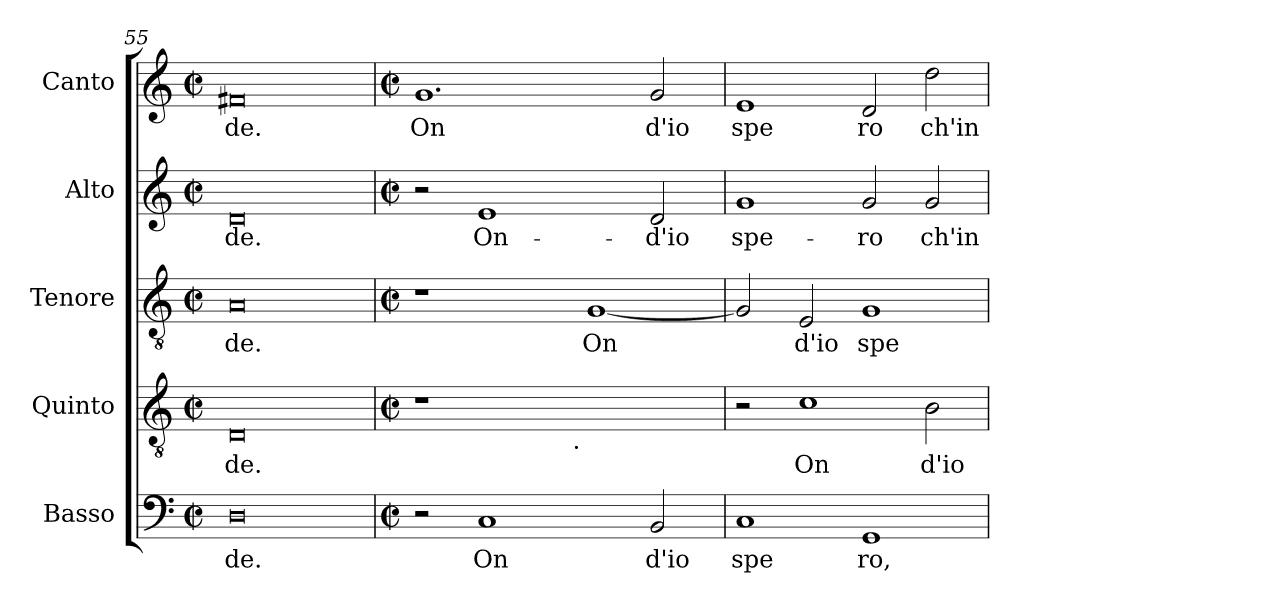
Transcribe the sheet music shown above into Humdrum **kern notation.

**kern	**text	**kern	**text	**kern	**text	**kern	**text	**kern	**text
*part5	*part5	*part4	*part4	*part3	*part3	*part2	*part2	*part1	*part1
*staff5	*staff5	*staff4	*staff4	*staff3	*staff3	*staff2	*staff2	*staff1	*staff1
*I"Basso	*	*I"Quinto	*	*I"Tenore	*	*I"Alto	*	*I"Canto	*
*clefF4	*	*clefGv2	*	*clefGv2	*	*clefG2	*	*clefG2	*
*k[]	*	*k[]	*	*k[]	*	*k[]	*	*k[]	*
*C:	*	*C:	*	*C:	*	*C:	*	*C:	*
*M2/2	*	*M2/2	*	*M2/2	*	*M2/2	*	*M2/2	*
*met(c|)	*	*met(c|)	*	*met(c|)	*	*met(c|)	*	*met(c|)	*
=55	=55	=55	=55	=55	=55	=55	=55	=55	=55
!	!LO:LY:b:cj	!	!LO:LY:b:cj	!	!LO:LY:b:cj	!	!LO:LY:b:cj	!	!LO:LY:b:cj
0D	de.	0D	de.	0A	-de.	0d	-de.	0f#X	de.
!!LO:PB:g=z
=56!	=56!	=56!	=56!	=56!	=56!	=56!	=56!	=56!	=56!
*M2/2	*	*M2/2	*	*M2/2	*	*M2/2	*	*M2/2	*
*met(c|)	*	*met(c|)	*	*met(c|)	*	*met(c|)	*	*met(c|)	*
!	!	!	!	!	!	!	!	!	!LO:LY:b:cj
*	*	*^	*	*	*	*	*	*	*
2r	.	1r	2ryy	.	1r	.	2r	.	1.g	On
!	!LO:LY:b:cj	!	!	!	!	!	!	!LO:LY:b:cj	!	!
1C	On	.	4ryy	.	.	.	1e	On-	.	.
.	.	.	8ryy	.	.	.	.	.	.	.
.	.	.	16ryy	.	.	.	.	.	.	.
.	.	.	64ryy	.	.	.	.	.	.	.
!	!	!	!LO:TX:b:t=.	!	!	!	!	!	!	!
.	.	.	1ryy	.	.	.	.	.	.	.
!	!	!	!	!	!	!LO:LY:b:cj	!	!	!	!
.	.	1ryy	.	.	[<1G	On	.	.	.	.
!	!LO:LY:b:cj	!	!	!	!	!	!	!LO:LY:b:cj	!	!LO:LY:b:cj
2BB/	d'io	.	.	.	.	.	2d/	-d'io	2g/	d'io
.	.	.	32.ryy	.	.	.	.	.	.	.
=57	=57	=57	=57	=57	=57	=57	=57	=57	=57	=57
!	!LO:LY:b:cj	!	!	!	!	!LO:LY:b:cj	!	!LO:LY:b:cj	!	!LO:LY:b:cj
*	*	*v	*v	*	*	*	*	*	*	*
1C	spe	2r	.	2G/]	.	1g	spe-	1e	spe
!	!	!	!LO:LY:b:cj	!	!LO:LY:b:cj	!	!	!	!
.	.	1c	On	2E/	d'io	.	.	.	.
!	!LO:LY:b:cj	!	!	!	!LO:LY:b:cj	!	!LO:LY:b:cj	!	!LO:LY:b:cj
1GG	ro,	.	.	1G	spe	2g/	-ro	2d/	ro
!	!	!	!LO:LY:b:cj	!	!	!	!LO:LY:b:cj	!	!LO:LY:b:cj
.	.	2B\	d'io	.	.	2g/	ch'in	2dd\	ch'in
=	=	=	=	=	=	=	=	=	=
*-	*-	*-	*-	*-	*-	*-	*-	*-	*-
